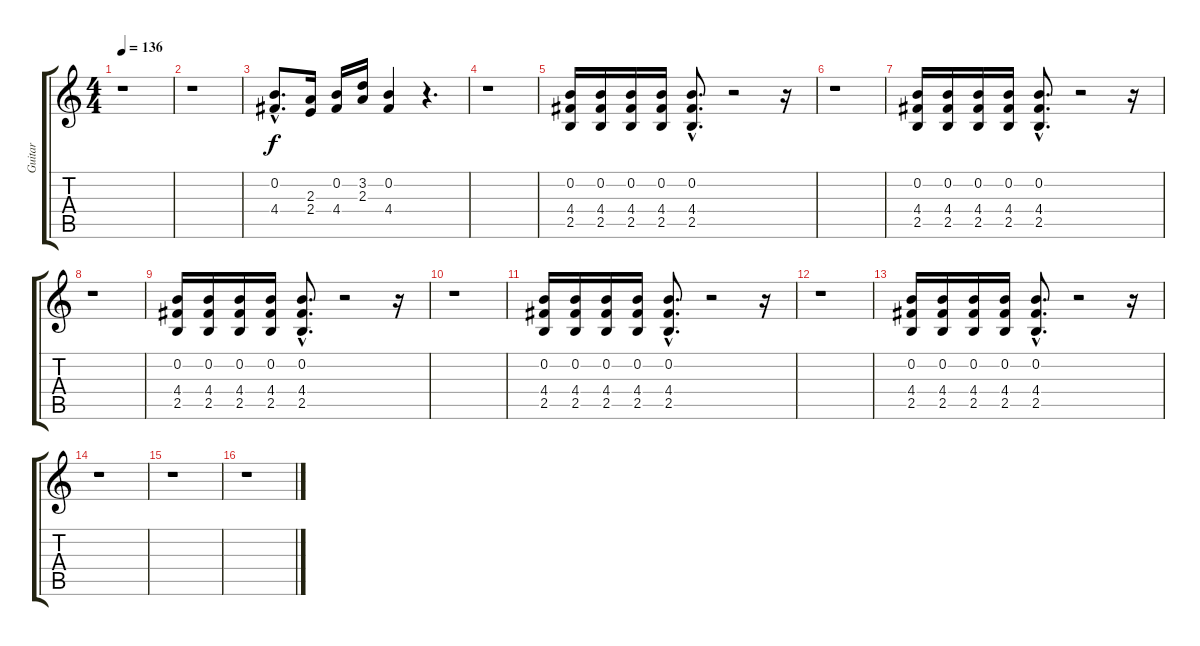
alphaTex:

\track ("Guitar" "Guitar") {instrument overdrivenguitar}
\staff {score tabs}
\tuning (E4 B3 G3 D3 A2 E2) {hide}
\ts (4 4)
\tempo 136
\clef g2
\ks c
r.1{dy f} |
r.1 |
(0.2{hac} 4.4{hac}).8{d} (2.3 2.4).16 (0.2 4.4).16 (3.2 2.3).16 (0.2 4.4).4 r.4{d} |
r.1 |
(0.2 4.4 2.5).16 (0.2 4.4 2.5).16 (0.2 4.4 2.5).16 (0.2 4.4 2.5).16 (0.2{hac} 4.4{hac} 2.5{hac}).8{d} r.2 r.16 |
r.1 |
(0.2 4.4 2.5).16 (0.2 4.4 2.5).16 (0.2 4.4 2.5).16 (0.2 4.4 2.5).16 (0.2{hac} 4.4{hac} 2.5{hac}).8{d} r.2 r.16 |
r.1 |
(0.2 4.4 2.5).16 (0.2 4.4 2.5).16 (0.2 4.4 2.5).16 (0.2 4.4 2.5).16 (0.2{hac} 4.4{hac} 2.5{hac}).8{d} r.2 r.16 |
r.1 |
(0.2 4.4 2.5).16 (0.2 4.4 2.5).16 (0.2 4.4 2.5).16 (0.2 4.4 2.5).16 (0.2{hac} 4.4{hac} 2.5{hac}).8{d} r.2 r.16 |
r.1 |
(0.2 4.4 2.5).16 (0.2 4.4 2.5).16 (0.2 4.4 2.5).16 (0.2 4.4 2.5).16 (0.2{hac} 4.4{hac} 2.5{hac}).8{d} r.2 r.16 |
r.1 |
r.1 |
r.1
